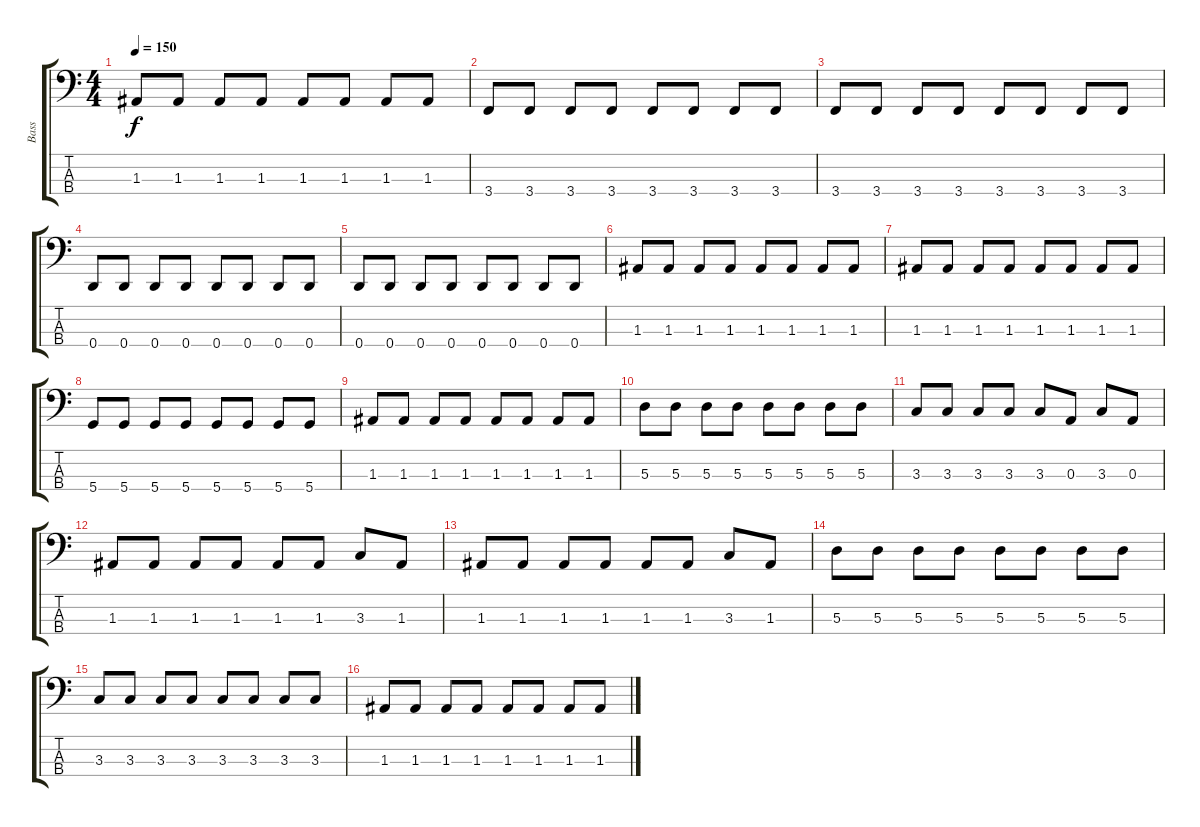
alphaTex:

\track ("Bass" "Bass") {instrument electricbassfinger}
\staff {score tabs}
\tuning (G2 D2 A1 D1) {hide}
\ts (4 4)
\tempo 150
\clef f4
\ks c
1.3.8{dy f} 1.3.8 1.3.8 1.3.8 1.3.8 1.3.8 1.3.8 1.3.8 |
3.4.8 3.4.8 3.4.8 3.4.8 3.4.8 3.4.8 3.4.8 3.4.8 |
3.4.8 3.4.8 3.4.8 3.4.8 3.4.8 3.4.8 3.4.8 3.4.8 |
0.4.8 0.4.8 0.4.8 0.4.8 0.4.8 0.4.8 0.4.8 0.4.8 |
0.4.8 0.4.8 0.4.8 0.4.8 0.4.8 0.4.8 0.4.8 0.4.8 |
1.3.8 1.3.8 1.3.8 1.3.8 1.3.8 1.3.8 1.3.8 1.3.8 |
1.3.8 1.3.8 1.3.8 1.3.8 1.3.8 1.3.8 1.3.8 1.3.8 |
5.4.8 5.4.8 5.4.8 5.4.8 5.4.8 5.4.8 5.4.8 5.4.8 |
1.3.8 1.3.8 1.3.8 1.3.8 1.3.8 1.3.8 1.3.8 1.3.8 |
5.3.8 5.3.8 5.3.8 5.3.8 5.3.8 5.3.8 5.3.8 5.3.8 |
3.3.8 3.3.8 3.3.8 3.3.8 3.3.8 0.3.8 3.3.8 0.3.8 |
1.3.8 1.3.8 1.3.8 1.3.8 1.3.8 1.3.8 3.3.8 1.3.8 |
1.3.8 1.3.8 1.3.8 1.3.8 1.3.8 1.3.8 3.3.8 1.3.8 |
5.3.8 5.3.8 5.3.8 5.3.8 5.3.8 5.3.8 5.3.8 5.3.8 |
3.3.8 3.3.8 3.3.8 3.3.8 3.3.8 3.3.8 3.3.8 3.3.8 |
1.3.8 1.3.8 1.3.8 1.3.8 1.3.8 1.3.8 1.3.8 1.3.8
